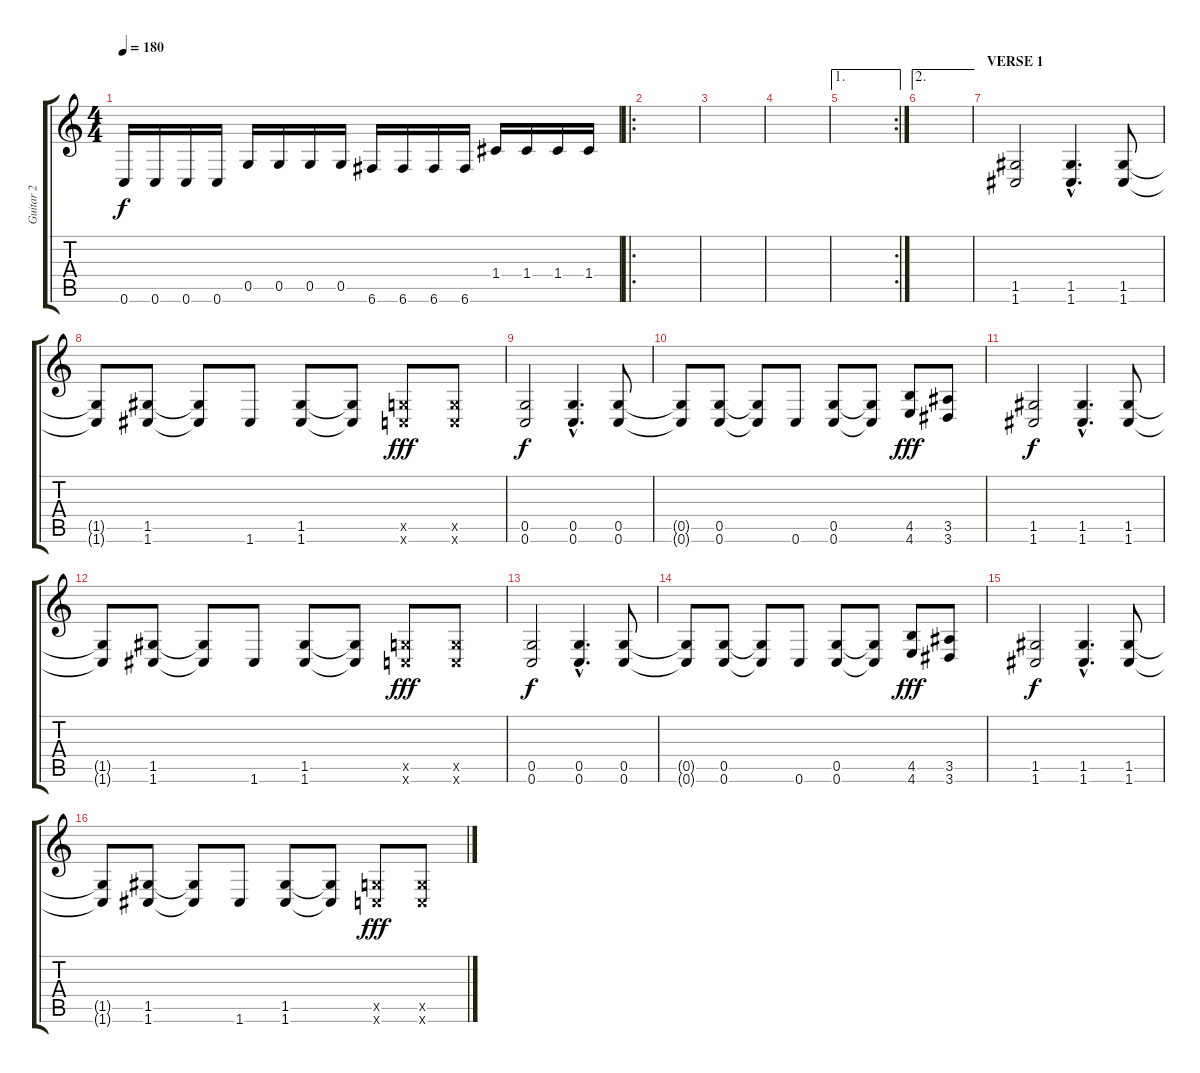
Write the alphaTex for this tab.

\track ("Guitar 2" "Guitar 2") {instrument distortionguitar}
\staff {score tabs}
\tuning (D4 A3 F3 C3 G2 C2) {hide}
\ts (4 4)
\tempo 180
\clef g2
\ks c
0.6.16{dy f} 0.6.16 0.6.16 0.6.16 0.5.16 0.5.16 0.5.16 0.5.16 6.6.16 6.6.16 6.6.16 6.6.16 1.4.16 1.4.16 1.4.16 1.4.16 |
\ro
|
|
|
\ae 1
\rc 2
|
\ae 2
|
\section ("" "VERSE 1")
(1.5 1.6).2 (1.5{hac} 1.6{hac}).4{d} (1.5 1.6).8 |
(1.5{t} 1.6{t}).8 (1.5 1.6).8 (1.5{t} 1.6{t}).8 1.6.8 (1.5 1.6).8 (1.5{t} 1.6{t}).8 (0.5{x} 0.6{x}).8{dy fff} (0.5{x} 0.6{x}).8 |
(0.5 0.6).2{dy f} (0.5{hac} 0.6{hac}).4{d} (0.5 0.6).8 |
(0.5{t} 0.6{t}).8 (0.5 0.6).8 (0.5{t} 0.6{t}).8 0.6.8 (0.5 0.6).8 (0.5{t} 0.6{t}).8 (4.5 4.6).8{dy fff} (3.5 3.6).8 |
(1.5 1.6).2{dy f} (1.5{hac} 1.6{hac}).4{d} (1.5 1.6).8 |
(1.5{t} 1.6{t}).8 (1.5 1.6).8 (1.5{t} 1.6{t}).8 1.6.8 (1.5 1.6).8 (1.5{t} 1.6{t}).8 (0.5{x} 0.6{x}).8{dy fff} (0.5{x} 0.6{x}).8 |
(0.5 0.6).2{dy f} (0.5{hac} 0.6{hac}).4{d} (0.5 0.6).8 |
(0.5{t} 0.6{t}).8 (0.5 0.6).8 (0.5{t} 0.6{t}).8 0.6.8 (0.5 0.6).8 (0.5{t} 0.6{t}).8 (4.5 4.6).8{dy fff} (3.5 3.6).8 |
(1.5 1.6).2{dy f} (1.5{hac} 1.6{hac}).4{d} (1.5 1.6).8 |
(1.5{t} 1.6{t}).8 (1.5 1.6).8 (1.5{t} 1.6{t}).8 1.6.8 (1.5 1.6).8 (1.5{t} 1.6{t}).8 (0.5{x} 0.6{x}).8{dy fff} (0.5{x} 0.6{x}).8
